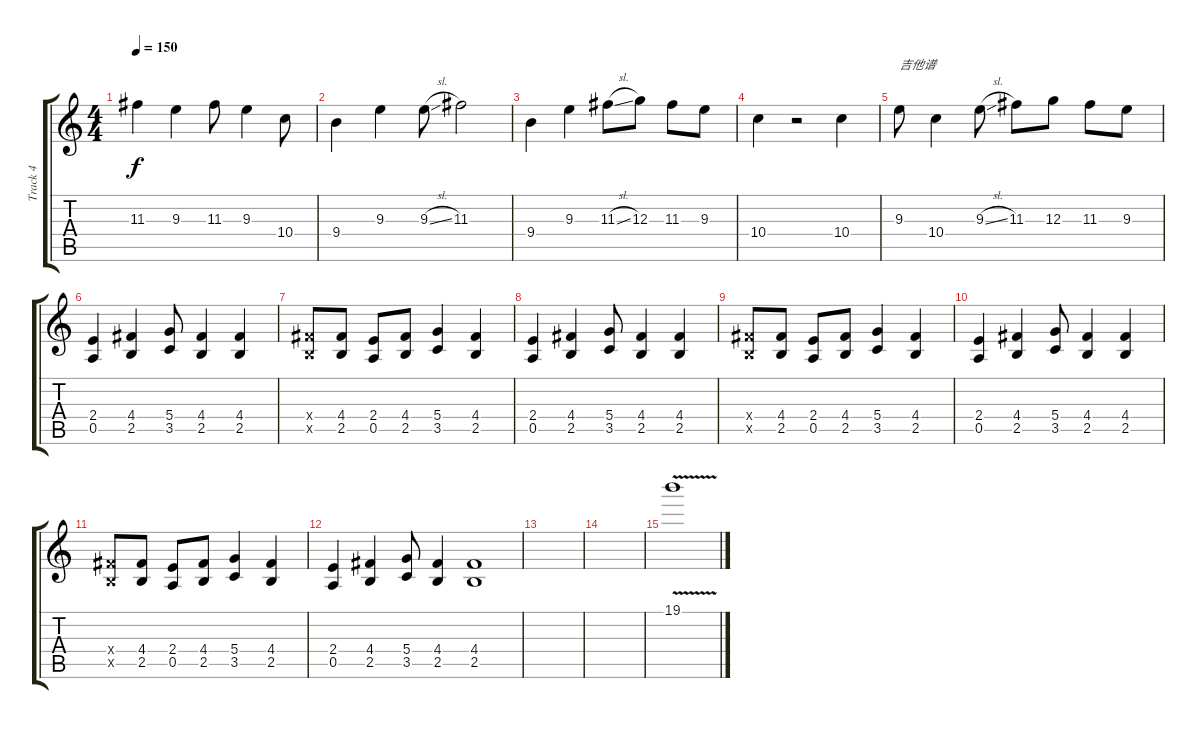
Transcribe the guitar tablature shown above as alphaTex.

\track ("Track 4" "Track 4") {instrument overdrivenguitar}
\staff {score tabs}
\tuning (E4 B3 G3 D3 A2 E2) {hide}
\ts (4 4)
\tempo 150
\clef g2
\ks c
11.3.4{dy f} 9.3.4 11.3.8 9.3.4 10.4.8 |
9.4.4 9.3.4 9.3{sl}.8 11.3.2 |
9.4.4 9.3.4 11.3{sl}.8 12.3.8 11.3.8 9.3.8 |
10.4.4 r.2 10.4.4 |
9.3.8{txt "吉他谱"} 10.4.4 9.3{sl}.8 11.3.8 12.3.8 11.3.8 9.3.8 |
(2.4 0.5).4 (4.4 2.5).4 (5.4 3.5).8 (4.4 2.5).4 (4.4 2.5).4 |
(4.4{x} 2.5{x}).8 (4.4 2.5).8 (2.4 0.5).8 (4.4 2.5).8 (5.4 3.5).4 (4.4 2.5).4 |
(2.4 0.5).4 (4.4 2.5).4 (5.4 3.5).8 (4.4 2.5).4 (4.4 2.5).4 |
(4.4{x} 2.5{x}).8 (4.4 2.5).8 (2.4 0.5).8 (4.4 2.5).8 (5.4 3.5).4 (4.4 2.5).4 |
(2.4 0.5).4 (4.4 2.5).4 (5.4 3.5).8 (4.4 2.5).4 (4.4 2.5).4 |
(4.4{x} 2.5{x}).8 (4.4 2.5).8 (2.4 0.5).8 (4.4 2.5).8 (5.4 3.5).4 (4.4 2.5).4 |
(2.4 0.5).4 (4.4 2.5).4 (5.4 3.5).8 (4.4 2.5).4 (4.4 2.5).1 |
|
|
19.1{v}.1
